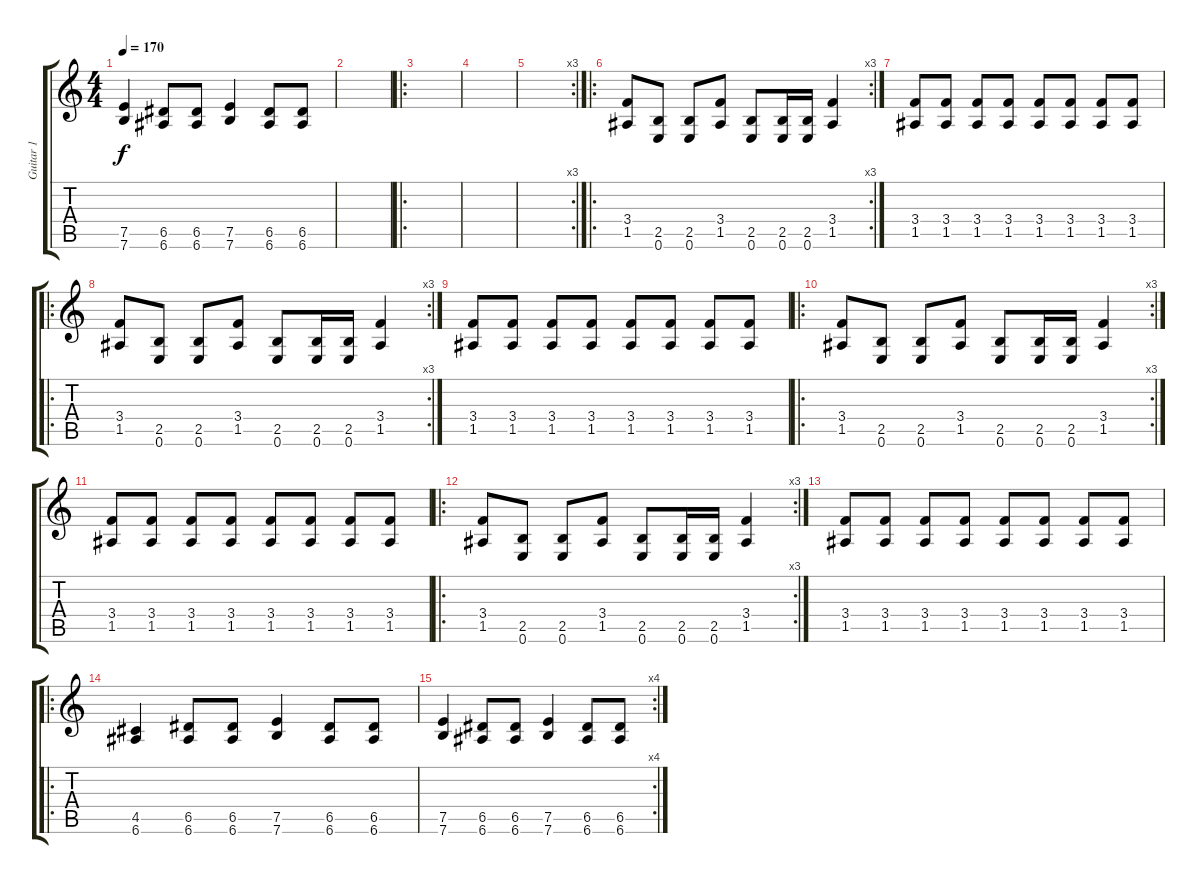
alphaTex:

\track ("Guitar 1" "Guitar 1") {instrument distortionguitar}
\staff {score tabs}
\tuning (E4 B3 G3 D3 A2 E2) {hide}
\ts (4 4)
\tempo 170
\clef g2
\ks c
(7.5 7.6).4{dy f} (6.5 6.6).8 (6.5 6.6).8 (7.5 7.6).4 (6.5 6.6).8 (6.5 6.6).8 |
|
\ro
|
|
\rc 3
|
\ro
\rc 3
(3.4 1.5).8 (2.5 0.6).8 (2.5 0.6).8 (3.4 1.5).8 (2.5 0.6).8 (2.5 0.6).16 (2.5 0.6).16 (3.4 1.5).4 |
(3.4 1.5).8 (3.4 1.5).8 (3.4 1.5).8 (3.4 1.5).8 (3.4 1.5).8 (3.4 1.5).8 (3.4 1.5).8 (3.4 1.5).8 |
\ro
\rc 3
(3.4 1.5).8 (2.5 0.6).8 (2.5 0.6).8 (3.4 1.5).8 (2.5 0.6).8 (2.5 0.6).16 (2.5 0.6).16 (3.4 1.5).4 |
(3.4 1.5).8 (3.4 1.5).8 (3.4 1.5).8 (3.4 1.5).8 (3.4 1.5).8 (3.4 1.5).8 (3.4 1.5).8 (3.4 1.5).8 |
\ro
\rc 3
(3.4 1.5).8 (2.5 0.6).8 (2.5 0.6).8 (3.4 1.5).8 (2.5 0.6).8 (2.5 0.6).16 (2.5 0.6).16 (3.4 1.5).4 |
(3.4 1.5).8 (3.4 1.5).8 (3.4 1.5).8 (3.4 1.5).8 (3.4 1.5).8 (3.4 1.5).8 (3.4 1.5).8 (3.4 1.5).8 |
\ro
\rc 3
(3.4 1.5).8 (2.5 0.6).8 (2.5 0.6).8 (3.4 1.5).8 (2.5 0.6).8 (2.5 0.6).16 (2.5 0.6).16 (3.4 1.5).4 |
(3.4 1.5).8 (3.4 1.5).8 (3.4 1.5).8 (3.4 1.5).8 (3.4 1.5).8 (3.4 1.5).8 (3.4 1.5).8 (3.4 1.5).8 |
\ro
(4.5 6.6).4 (6.5 6.6).8 (6.5 6.6).8 (7.5 7.6).4 (6.5 6.6).8 (6.5 6.6).8 |
\rc 4
(7.5 7.6).4 (6.5 6.6).8 (6.5 6.6).8 (7.5 7.6).4 (6.5 6.6).8 (6.5 6.6).8
